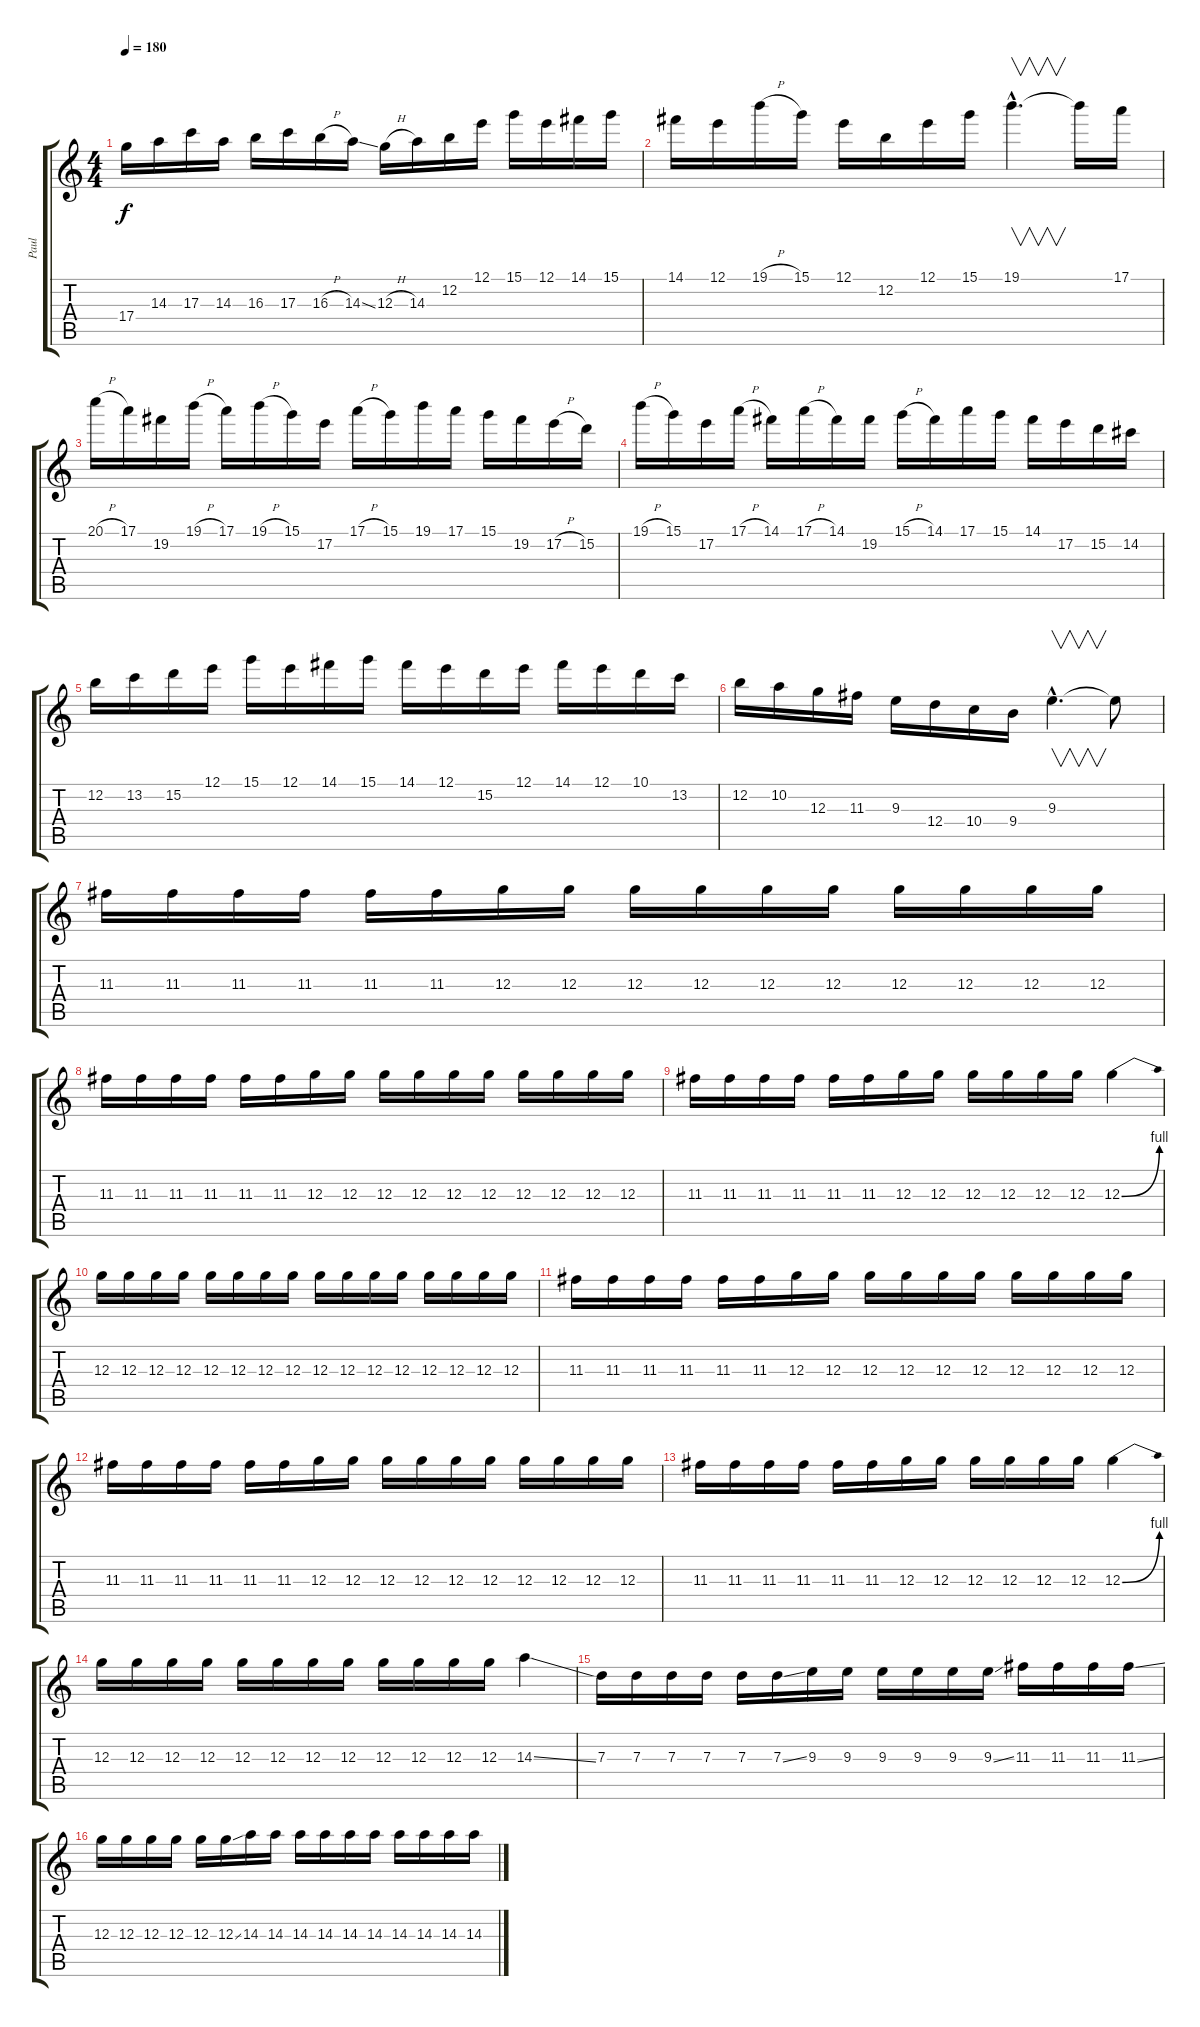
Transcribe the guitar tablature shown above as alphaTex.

\track ("Paul" "Paul") {instrument distortionguitar}
\staff {score tabs}
\tuning (E4 B3 G3 D3 A2 E2) {hide}
\ts (4 4)
\tempo 180
\clef g2
\ks c
17.4.16{dy f} 14.3.16 17.3.16 14.3.16 16.3.16 17.3.16 16.3{h}.16 14.3{ss}.16 12.3{h}.16 14.3.16 12.2.16 12.1.16 15.1.16 12.1.16 14.1.16 15.1.16 |
14.1.16 12.1.16 19.1{h}.16 15.1.16 12.1.16 12.2.16 12.1.16 15.1.16 19.1{hac}.4{v d} 19.1{t}.16 17.1.16 |
20.1{h}.16 17.1.16 19.2.16 19.1{h}.16 17.1.16 19.1{h}.16 15.1.16 17.2.16 17.1{h}.16 15.1.16 19.1.16 17.1.16 15.1.16 19.2.16 17.2{h}.16 15.2.16 |
19.1{h}.16 15.1.16 17.2.16 17.1{h}.16 14.1.16 17.1{h}.16 14.1.16 19.2.16 15.1{h}.16 14.1.16 17.1.16 15.1.16 14.1.16 17.2.16 15.2.16 14.2.16 |
12.2.16 13.2.16 15.2.16 12.1.16 15.1.16 12.1.16 14.1.16 15.1.16 14.1.16 12.1.16 15.2.16 12.1.16 14.1.16 12.1.16 10.1.16 13.2.16 |
12.2.16 10.2.16 12.3.16 11.3.16 9.3.16 12.4.16 10.4.16 9.4.16 9.3{hac}.4{v d} 9.3{t}.8 |
11.3.16 11.3.16 11.3.16 11.3.16 11.3.16 11.3.16 12.3.16 12.3.16 12.3.16 12.3.16 12.3.16 12.3.16 12.3.16 12.3.16 12.3.16 12.3.16 |
11.3.16 11.3.16 11.3.16 11.3.16 11.3.16 11.3.16 12.3.16 12.3.16 12.3.16 12.3.16 12.3.16 12.3.16 12.3.16 12.3.16 12.3.16 12.3.16 |
11.3.16 11.3.16 11.3.16 11.3.16 11.3.16 11.3.16 12.3.16 12.3.16 12.3.16 12.3.16 12.3.16 12.3.16 12.3{be (bend 0 0 60 4)}.4 |
12.3.16 12.3.16 12.3.16 12.3.16 12.3.16 12.3.16 12.3.16 12.3.16 12.3.16 12.3.16 12.3.16 12.3.16 12.3.16 12.3.16 12.3.16 12.3.16 |
11.3.16 11.3.16 11.3.16 11.3.16 11.3.16 11.3.16 12.3.16 12.3.16 12.3.16 12.3.16 12.3.16 12.3.16 12.3.16 12.3.16 12.3.16 12.3.16 |
11.3.16 11.3.16 11.3.16 11.3.16 11.3.16 11.3.16 12.3.16 12.3.16 12.3.16 12.3.16 12.3.16 12.3.16 12.3.16 12.3.16 12.3.16 12.3.16 |
11.3.16 11.3.16 11.3.16 11.3.16 11.3.16 11.3.16 12.3.16 12.3.16 12.3.16 12.3.16 12.3.16 12.3.16 12.3{be (bend 0 0 60 4)}.4 |
12.3.16 12.3.16 12.3.16 12.3.16 12.3.16 12.3.16 12.3.16 12.3.16 12.3.16 12.3.16 12.3.16 12.3.16 14.3{ss}.4 |
7.3.16 7.3.16 7.3.16 7.3.16 7.3.16 7.3{ss}.16 9.3.16 9.3.16 9.3.16 9.3.16 9.3.16 9.3{ss}.16 11.3.16 11.3.16 11.3.16 11.3{ss}.16 |
12.3.16 12.3.16 12.3.16 12.3.16 12.3.16 12.3{ss}.16 14.3.16 14.3.16 14.3.16 14.3.16 14.3.16 14.3.16 14.3.16 14.3.16 14.3.16 14.3.16
